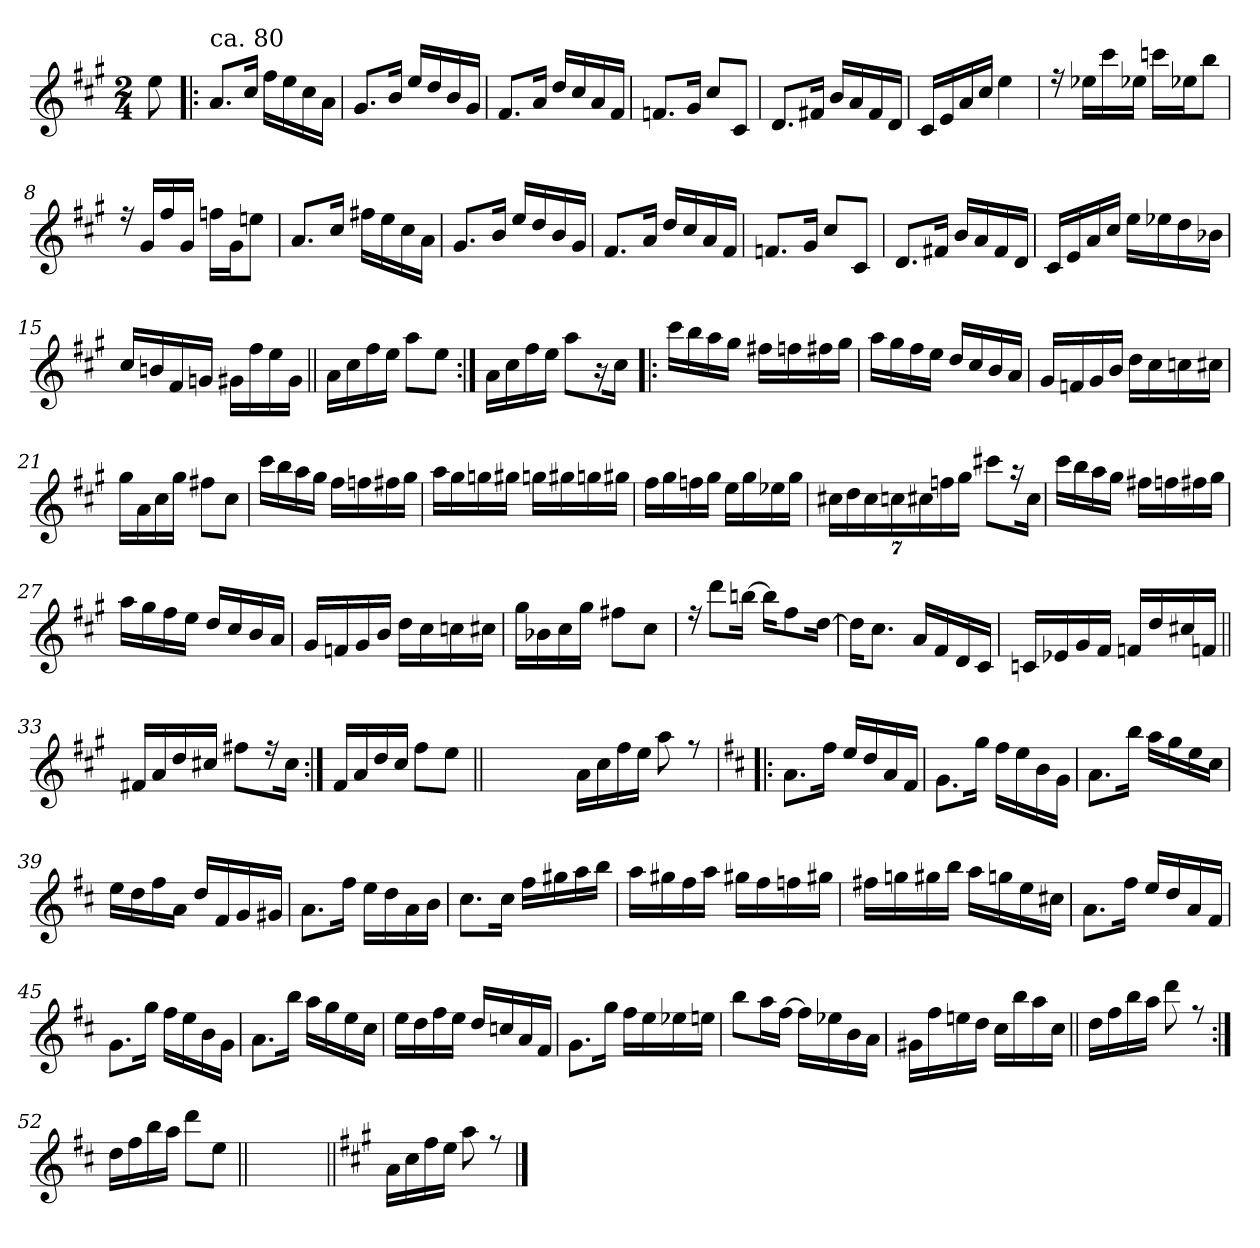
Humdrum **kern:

**kern
*part1
*staff1
*clefG2
*k[f#c#g#]
*A:
*M2/4
=
8ee\
=1!|:
*^
!LO:TX:a:t=ca. 80	!
8.a/L	2ryy
16cc#/Jk	.
16ff#\LL	.
16ee\	.
16cc#\	.
16a\JJ	.
=2	=2
8.g#/L	2ryy
16b/Jk	.
16ee/LL	.
16dd/	.
16b/	.
16g#/JJ	.
=3	=3
8.f#/L	2ryy
16a/Jk	.
16dd/LL	.
16cc#/	.
16a/	.
16f#/JJ	.
=4	=4
8.fn/L	4ryy
16g#/Jk	.
8cc#/L	4ryy
8c#/J	.
!!LO:LB:g=z	!!
=5	=5
8.d/L	4ryy
16f#X/Jk	.
16b/LL	4ryy
16a/	.
16f#/	.
16d/JJ	.
=6	=6
16c#/LL	2ryy
16e/	.
16a/	.
16cc#/JJ	.
4ee\	.
=7	=7
16rff	4ryy
16ee-X\LL	.
16ccc#\	.
16ee-X\JJ	.
16cccn\LL	4ryy
16ee-X\J	.
8bb\J	.
=8	=8
16rff	4ryy
16g#/LL	.
16ff#/	.
16g#/JJ	.
16ffn\LL	4ryy
16g#\J	.
8een\J	.
!!LO:LB:g=z	!!
=9	=9
8.a/L	2ryy
16cc#/Jk	.
16ff#X\LL	.
16ee\	.
16cc#\	.
16a\JJ	.
=10	=10
8.g#/L	2ryy
16b/Jk	.
16ee/LL	.
16dd/	.
16b/	.
16g#/JJ	.
=11	=11
8.f#/L	2ryy
16a/Jk	.
16dd/LL	.
16cc#/	.
16a/	.
16f#/JJ	.
=12	=12
8.fn/L	2ryy
16g#/Jk	.
8cc#/L	.
8c#/J	.
!!LO:LB:g=z	!!
=13	=13
8.d/L	4ryy
16f#X/Jk	.
16b/LL	4ryy
16a/	.
16f#/	.
16d/JJ	.
=14	=14
16c#/LL	4ryy
16e/	.
16a/	.
16cc#/JJ	.
16ee\LL	4ryy
16ee-X\	.
16dd\	.
16b-X\JJ	.
=15	=15
16cc#/LL	4ryy
16bn/	.
16f#/	.
16gn/JJ	.
16g#X\LL	4ryy
16ff#\	.
16ee\	.
16g#\JJ	.
=16||	=16||
16a\LL	2ryy
16cc#\	.
16ff#\	.
16ee\JJ	.
8aa\L	.
8ee\J	.
!!LO:LB:g=z	!!
=17:|!	=17:|!
16a\LL	4ryy
16cc#\	.
16ff#\	.
16ee\JJ	.
8aa\L	4ryy
16r	.
16cc#\Jk	.
=18!|:	=18!|:
16ccc#\LL	4ryy
16bb\	.
16aa\	.
16gg#\JJ	.
16ff#X\LL	4ryy
16ffn\	.
16ff#X\	.
16gg#\JJ	.
=19	=19
16aa\LL	2ryy
16gg#\	.
16ff#\	.
16ee\JJ	.
16dd/LL	.
16cc#/	.
16b/	.
16a/JJ	.
!!LO:LB:g=z	!!
=20	=20
16g#/LL	4ryy
16fn/	.
16g#/	.
16b/JJ	.
16dd\LL	4ryy
16cc#\	.
16ccn\	.
16cc#X\JJ	.
=21	=21
16gg#\LL	2ryy
16a\	.
16cc#\	.
16gg#\JJ	.
8ff#X\L	.
8cc#\J	.
=22	=22
16ccc#\LL	4ryy
16bb\	.
16aa\	.
16gg#\JJ	.
16ff#\LL	4ryy
16ffn\	.
16ff#X\	.
16gg#\JJ	.
=23	=23
16aa\LL	4ryy
16gg#\	.
16ggn\	.
16gg#X\JJ	.
16ggn\LL	4ryy
16gg#X\	.
16ggn\	.
16gg#X\JJ	.
!!LO:LB:g=z	!!
=24	=24
16ff#\LL	4ryy
16gg#\	.
16ffn\	.
16gg#\JJ	.
16ee\LL	4ryy
16gg#\	.
16ee-X\	.
16gg#\JJ	.
=25	=25
28cc#X\LL	2ryy
28dd\	.
28cc#\	.
28ccn\	.
28cc#X\	.
28ffn\	.
28gg#\JJ	.
8ccc#X\L	.
16r	.
16cc#\Jk	.
=26	=26
16ccc#\LL	4ryy
16bb\	.
16aa\	.
16gg#\JJ	.
16ff#X\LL	4ryy
16ffn\	.
16ff#X\	.
16gg#\JJ	.
=27	=27
16aa\LL	4ryy
16gg#\	.
16ff#\	.
16ee\JJ	.
16dd/LL	4ryy
16cc#/	.
16b/	.
16a/JJ	.
!!LO:LB:g=z	!!
=28	=28
16g#/LL	4ryy
16fn/	.
16g#/	.
16b/JJ	.
16dd\LL	4ryy
16cc#\	.
16ccn\	.
16cc#X\JJ	.
=29	=29
16gg#\LL	4ryy
16b-X\	.
16cc#\	.
16gg#\JJ	.
8ff#X\L	4ryy
8cc#\J	.
=30	=30
16rff	2ryy
8ddd\L	.
[<16bbn\Jk	.
16bb\KL]	.
8ff#\	.
[<16dd\Jk	.
=31	=31
16dd\KL]	2ryy
8.cc#\J	.
16a/LL	.
16f#/	.
16d/	.
16c#/JJ	.
!!LO:PB:g=z	!!
=32	=32
16cn/LL	4ryy
16e-X/	.
16g#/	.
16f#/JJ	.
16fn/LL	4ryy
16dd/	.
16cc#X/	.
16fn/JJ	.
=33||	=33||
16f#X/LL	2ryy
16a/	.
16dd/	.
16cc#X/JJ	.
8ff#X\L	.
16r	.
16cc#\Jk	.
=34:|!	=34:|!
16f#/LL	4ryy
16a/	.
16dd/	.
16cc#/JJ	.
8ff#\L	4ryy
8ee\J	.
*v	*v
=34X341||
2ryy
!!LO:LB:g=z
=35-
*^
16a\LL	4ryy
16cc#\	.
16ff#\	.
16ee\JJ	.
8aa\	4ryy
8rff	.
=36!|:	=36!|:
*k[f#c#]	*
*D:	*
8.a\L	2ryy
16ff#\Jk	.
16ee/LL	.
16dd/	.
16a/	.
16f#/JJ	.
=37	=37
8.g\L	2ryy
16gg\Jk	.
16ff#\LL	.
16ee\	.
16b\	.
16g\JJ	.
=38	=38
8.a\L	2ryy
16bb\Jk	.
16aa\LL	.
16gg\	.
16ee\	.
16cc#\JJ	.
!!LO:LB:g=z	!!
=39	=39
16ee\LL	2ryy
16dd\	.
16ff#\	.
16a\JJ	.
16dd/LL	.
16f#/	.
16g/	.
16g#X/JJ	.
=40	=40
8.a\L	4ryy
16ff#\Jk	.
16ee\LL	4ryy
16dd\	.
16a\	.
16b\JJ	.
=41	=41
8.cc#\L	2ryy
16cc#\Jk	.
16ff#\LL	.
16gg#X\	.
16aa\	.
16bb\JJ	.
=42	=42
16aa\LL	4ryy
16gg#X\	.
16ff#\	.
16aa\JJ	.
16gg#X\LL	4ryy
16ff#\	.
16ffn\	.
16gg#X\JJ	.
!!LO:LB:g=z	!!
=43	=43
16ff#X\LL	4ryy
16ggn\	.
16gg#X\	.
16bb\JJ	.
16aa\LL	4ryy
16ggn\	.
16ee\	.
16cc#X\JJ	.
=44	=44
8.a\L	2ryy
16ff#\Jk	.
16ee/LL	.
16dd/	.
16a/	.
16f#/JJ	.
=45	=45
8.g\L	4ryy
16gg\Jk	.
16ff#\LL	4ryy
16ee\	.
16b\	.
16g\JJ	.
=46	=46
8.a\L	4ryy
16bb\Jk	.
16aa\LL	4ryy
16gg\	.
16ee\	.
16cc#\JJ	.
!!LO:LB:g=z	!!
=47	=47
16ee\LL	4ryy
16dd\	.
16ff#\	.
16ee\JJ	.
16dd/LL	4ryy
16ccn/	.
16a/	.
16f#/JJ	.
=48	=48
8.g\L	4ryy
16gg\Jk	.
16ff#\LL	4ryy
16ee\	.
16ee-X\	.
16een\JJ	.
=49	=49
8bb\L	4ryy
16aa\L	.
[<16ff#\JJ	.
16ff#\LL]	4ryy
16ee-X\	.
16b\	.
16a\JJ	.
=50	=50
16g#X\LL	4ryy
16ff#\	.
16een\	.
16dd\JJ	.
16cc#\LL	4ryy
16bb\	.
16aa\	.
16cc#\JJ	.
!!LO:LB:g=z	!!
=51||	=51||
16dd\LL	2ryy
16ff#\	.
16bb\	.
16aa\JJ	.
8ddd\	.
8rff	.
=52:|!	=52:|!
16dd\LL	4ryy
16ff#\	.
16bb\	.
16aa\JJ	.
8ddd\L	8ryy
8ee\J	8ryy
*v	*v
=52X522||
2ryy
=53||
*k[f#c#g#]
*A:
*^
16a\LL	2ryy
16cc#\	.
16ff#\	.
16ee\JJ	.
8aa\	.
8rff	.
*v	*v
==
*-
